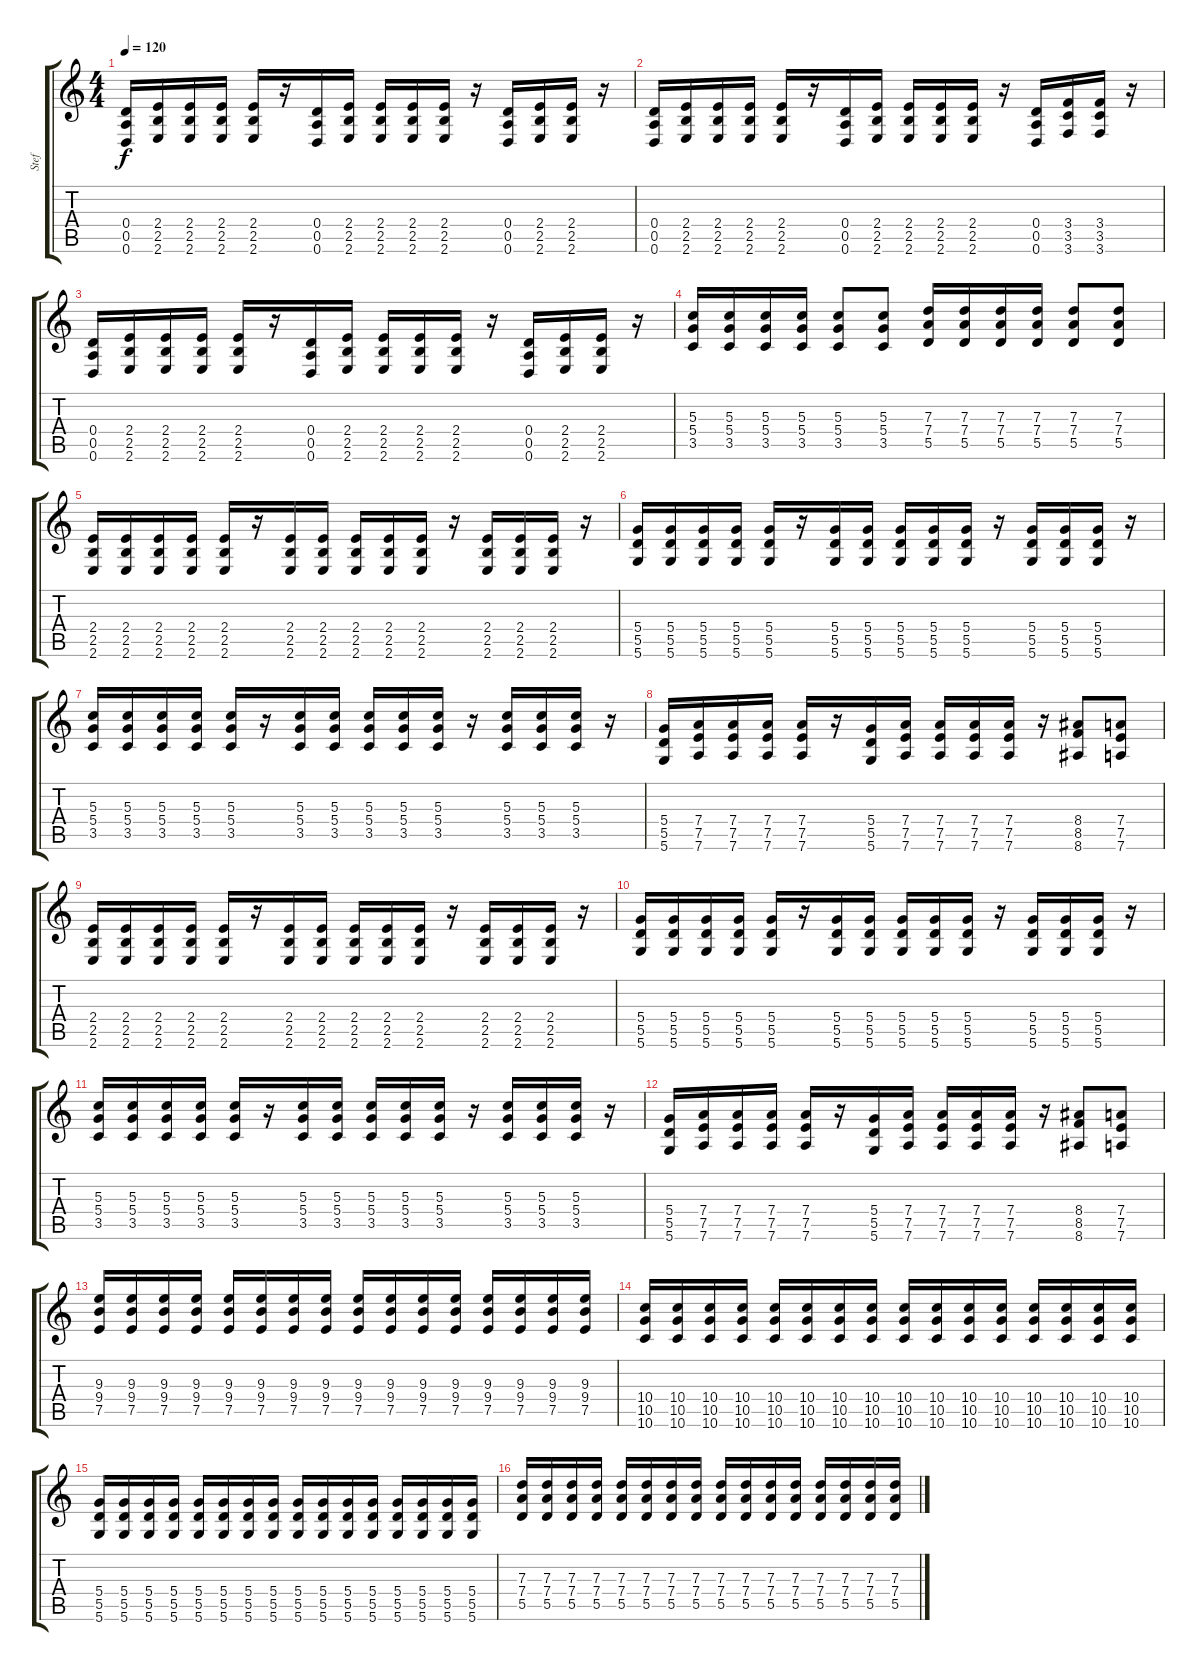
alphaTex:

\track ("Stef" "Stef") {instrument distortionguitar}
\staff {score tabs}
\tuning (E4 B3 G3 D3 A2 D2) {hide}
\ts (4 4)
\tempo 120
\clef g2
\ks c
(0.4 0.5 0.6).16{dy f} (2.4 2.5 2.6).16 (2.4 2.5 2.6).16 (2.4 2.5 2.6).16 (2.4 2.5 2.6).16 r.16 (0.4 0.5 0.6).16 (2.4 2.5 2.6).16 (2.4 2.5 2.6).16 (2.4 2.5 2.6).16 (2.4 2.5 2.6).16 r.16 (0.4 0.5 0.6).16 (2.4 2.5 2.6).16 (2.4 2.5 2.6).16 r.16 |
(0.4 0.5 0.6).16 (2.4 2.5 2.6).16 (2.4 2.5 2.6).16 (2.4 2.5 2.6).16 (2.4 2.5 2.6).16 r.16 (0.4 0.5 0.6).16 (2.4 2.5 2.6).16 (2.4 2.5 2.6).16 (2.4 2.5 2.6).16 (2.4 2.5 2.6).16 r.16 (0.4 0.5 0.6).16 (3.4 3.5 3.6).16 (3.4 3.5 3.6).16 r.16 |
(0.4 0.5 0.6).16 (2.4 2.5 2.6).16 (2.4 2.5 2.6).16 (2.4 2.5 2.6).16 (2.4 2.5 2.6).16 r.16 (0.4 0.5 0.6).16 (2.4 2.5 2.6).16 (2.4 2.5 2.6).16 (2.4 2.5 2.6).16 (2.4 2.5 2.6).16 r.16 (0.4 0.5 0.6).16 (2.4 2.5 2.6).16 (2.4 2.5 2.6).16 r.16 |
(5.3 5.4 3.5).16 (5.3 5.4 3.5).16 (5.3 5.4 3.5).16 (5.3 5.4 3.5).16 (5.3 5.4 3.5).8 (5.3 5.4 3.5).8 (7.3 7.4 5.5).16 (7.3 7.4 5.5).16 (7.3 7.4 5.5).16 (7.3 7.4 5.5).16 (7.3 7.4 5.5).8 (7.3 7.4 5.5).8 |
(2.4 2.5 2.6).16 (2.4 2.5 2.6).16 (2.4 2.5 2.6).16 (2.4 2.5 2.6).16 (2.4 2.5 2.6).16 r.16 (2.4 2.5 2.6).16 (2.4 2.5 2.6).16 (2.4 2.5 2.6).16 (2.4 2.5 2.6).16 (2.4 2.5 2.6).16 r.16 (2.4 2.5 2.6).16 (2.4 2.5 2.6).16 (2.4 2.5 2.6).16 r.16 |
(5.4 5.5 5.6).16 (5.4 5.5 5.6).16 (5.4 5.5 5.6).16 (5.4 5.5 5.6).16 (5.4 5.5 5.6).16 r.16 (5.4 5.5 5.6).16 (5.4 5.5 5.6).16 (5.4 5.5 5.6).16 (5.4 5.5 5.6).16 (5.4 5.5 5.6).16 r.16 (5.4 5.5 5.6).16 (5.4 5.5 5.6).16 (5.4 5.5 5.6).16 r.16 |
(5.3 5.4 3.5).16 (5.3 5.4 3.5).16 (5.3 5.4 3.5).16 (5.3 5.4 3.5).16 (5.3 5.4 3.5).16 r.16 (5.3 5.4 3.5).16 (5.3 5.4 3.5).16 (5.3 5.4 3.5).16 (5.3 5.4 3.5).16 (5.3 5.4 3.5).16 r.16 (5.3 5.4 3.5).16 (5.3 5.4 3.5).16 (5.3 5.4 3.5).16 r.16 |
(5.4 5.5 5.6).16 (7.4 7.5 7.6).16 (7.4 7.5 7.6).16 (7.4 7.5 7.6).16 (7.4 7.5 7.6).16 r.16 (5.4 5.5 5.6).16 (7.4 7.5 7.6).16 (7.4 7.5 7.6).16 (7.4 7.5 7.6).16 (7.4 7.5 7.6).16 r.16 (8.4 8.5 8.6).8 (7.4 7.5 7.6).8 |
(2.4 2.5 2.6).16 (2.4 2.5 2.6).16 (2.4 2.5 2.6).16 (2.4 2.5 2.6).16 (2.4 2.5 2.6).16 r.16 (2.4 2.5 2.6).16 (2.4 2.5 2.6).16 (2.4 2.5 2.6).16 (2.4 2.5 2.6).16 (2.4 2.5 2.6).16 r.16 (2.4 2.5 2.6).16 (2.4 2.5 2.6).16 (2.4 2.5 2.6).16 r.16 |
(5.4 5.5 5.6).16 (5.4 5.5 5.6).16 (5.4 5.5 5.6).16 (5.4 5.5 5.6).16 (5.4 5.5 5.6).16 r.16 (5.4 5.5 5.6).16 (5.4 5.5 5.6).16 (5.4 5.5 5.6).16 (5.4 5.5 5.6).16 (5.4 5.5 5.6).16 r.16 (5.4 5.5 5.6).16 (5.4 5.5 5.6).16 (5.4 5.5 5.6).16 r.16 |
(5.3 5.4 3.5).16 (5.3 5.4 3.5).16 (5.3 5.4 3.5).16 (5.3 5.4 3.5).16 (5.3 5.4 3.5).16 r.16 (5.3 5.4 3.5).16 (5.3 5.4 3.5).16 (5.3 5.4 3.5).16 (5.3 5.4 3.5).16 (5.3 5.4 3.5).16 r.16 (5.3 5.4 3.5).16 (5.3 5.4 3.5).16 (5.3 5.4 3.5).16 r.16 |
(5.4 5.5 5.6).16 (7.4 7.5 7.6).16 (7.4 7.5 7.6).16 (7.4 7.5 7.6).16 (7.4 7.5 7.6).16 r.16 (5.4 5.5 5.6).16 (7.4 7.5 7.6).16 (7.4 7.5 7.6).16 (7.4 7.5 7.6).16 (7.4 7.5 7.6).16 r.16 (8.4 8.5 8.6).8 (7.4 7.5 7.6).8 |
(9.3 9.4 7.5).16 (9.3 9.4 7.5).16 (9.3 9.4 7.5).16 (9.3 9.4 7.5).16 (9.3 9.4 7.5).16 (9.3 9.4 7.5).16 (9.3 9.4 7.5).16 (9.3 9.4 7.5).16 (9.3 9.4 7.5).16 (9.3 9.4 7.5).16 (9.3 9.4 7.5).16 (9.3 9.4 7.5).16 (9.3 9.4 7.5).16 (9.3 9.4 7.5).16 (9.3 9.4 7.5).16 (9.3 9.4 7.5).16 |
(10.4 10.5 10.6).16 (10.4 10.5 10.6).16 (10.4 10.5 10.6).16 (10.4 10.5 10.6).16 (10.4 10.5 10.6).16 (10.4 10.5 10.6).16 (10.4 10.5 10.6).16 (10.4 10.5 10.6).16 (10.4 10.5 10.6).16 (10.4 10.5 10.6).16 (10.4 10.5 10.6).16 (10.4 10.5 10.6).16 (10.4 10.5 10.6).16 (10.4 10.5 10.6).16 (10.4 10.5 10.6).16 (10.4 10.5 10.6).16 |
(5.4 5.5 5.6).16 (5.4 5.5 5.6).16 (5.4 5.5 5.6).16 (5.4 5.5 5.6).16 (5.4 5.5 5.6).16 (5.4 5.5 5.6).16 (5.4 5.5 5.6).16 (5.4 5.5 5.6).16 (5.4 5.5 5.6).16 (5.4 5.5 5.6).16 (5.4 5.5 5.6).16 (5.4 5.5 5.6).16 (5.4 5.5 5.6).16 (5.4 5.5 5.6).16 (5.4 5.5 5.6).16 (5.4 5.5 5.6).16 |
(7.3 7.4 5.5).16 (7.3 7.4 5.5).16 (7.3 7.4 5.5).16 (7.3 7.4 5.5).16 (7.3 7.4 5.5).16 (7.3 7.4 5.5).16 (7.3 7.4 5.5).16 (7.3 7.4 5.5).16 (7.3 7.4 5.5).16 (7.3 7.4 5.5).16 (7.3 7.4 5.5).16 (7.3 7.4 5.5).16 (7.3 7.4 5.5).16 (7.3 7.4 5.5).16 (7.3 7.4 5.5).16 (7.3 7.4 5.5).16
